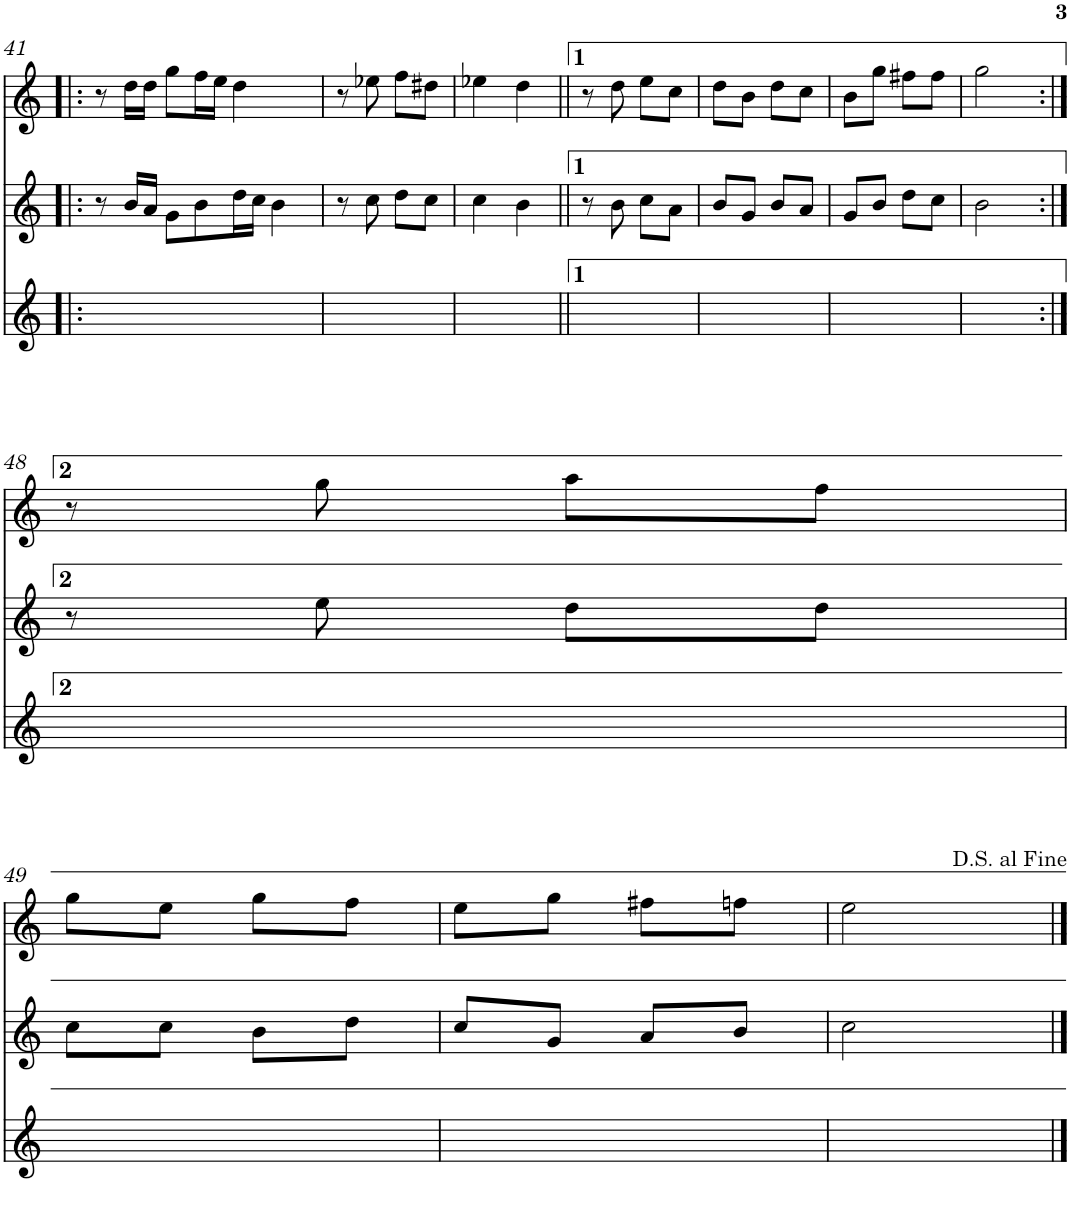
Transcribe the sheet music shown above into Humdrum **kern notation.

**kern	**kern	**kern
*part3	*part2	*part1
*staff3	*staff2	*staff1
*I"Part 3	*I"Part 2	*I"Part 1
!!LO:PB:g=z
*clefG2	*clefG2	*clefG2
*k[]	*k[]	*k[]
*M2/4	*M2/4	*M2/4
=41!|:	=41!|:	=41!|:
2ryy	8r	8r
.	16b/LL	16dd\LL
.	16a/JJ	16dd\JJ
.	8g\L	8gg\L
.	8b\	16ff\L
.	.	16ee\JJ
4.ryy	16dd\L	4dd\
.	16cc\JJ	.
.	4b\	.
.	.	8ryy
=42	=42	=42
2ryy	8r	8r
.	8cc\	8ee-X\
.	8dd\L	8ff\L
.	8cc\J	8dd#X\J
=43	=43	=43
2ryy	4cc\	4ee-X\
.	4b\	4dd\
=44||	=44||	=44||
2ryy	8r	8r
.	8b\	8dd\
.	8cc\L	8ee\L
.	8a\J	8cc\J
=45	=45	=45
2ryy	8b/L	8dd\L
.	8g/J	8b\J
.	8b/L	8dd\L
.	8a/J	8cc\J
=46	=46	=46
2ryy	8g/L	8b\L
.	8b/J	8gg\J
.	8dd\L	8ff#X\L
.	8cc\J	8ff#\J
=47	=47	=47
2ryy	2b\	2gg\
!!LO:LB:g=z
=48:|!	=48:|!	=48:|!
2ryy	8r	8r
.	8ee\	8gg\
.	8dd\L	8aa\L
.	8dd\J	8ff\J
!!LO:LB:g=z
=49	=49	=49
2ryy	8cc\L	8gg\L
.	8cc\J	8ee\J
.	8b\L	8gg\L
.	8dd\J	8ff\J
=50	=50	=50
2ryy	8cc/L	8ee\L
.	8g/J	8gg\J
.	8a/L	8ff#X\L
.	8b/J	8ffn\J
=51	=51	=51
2ryy	2cc\	2ee\
==	==	==
*-	*-	*-
